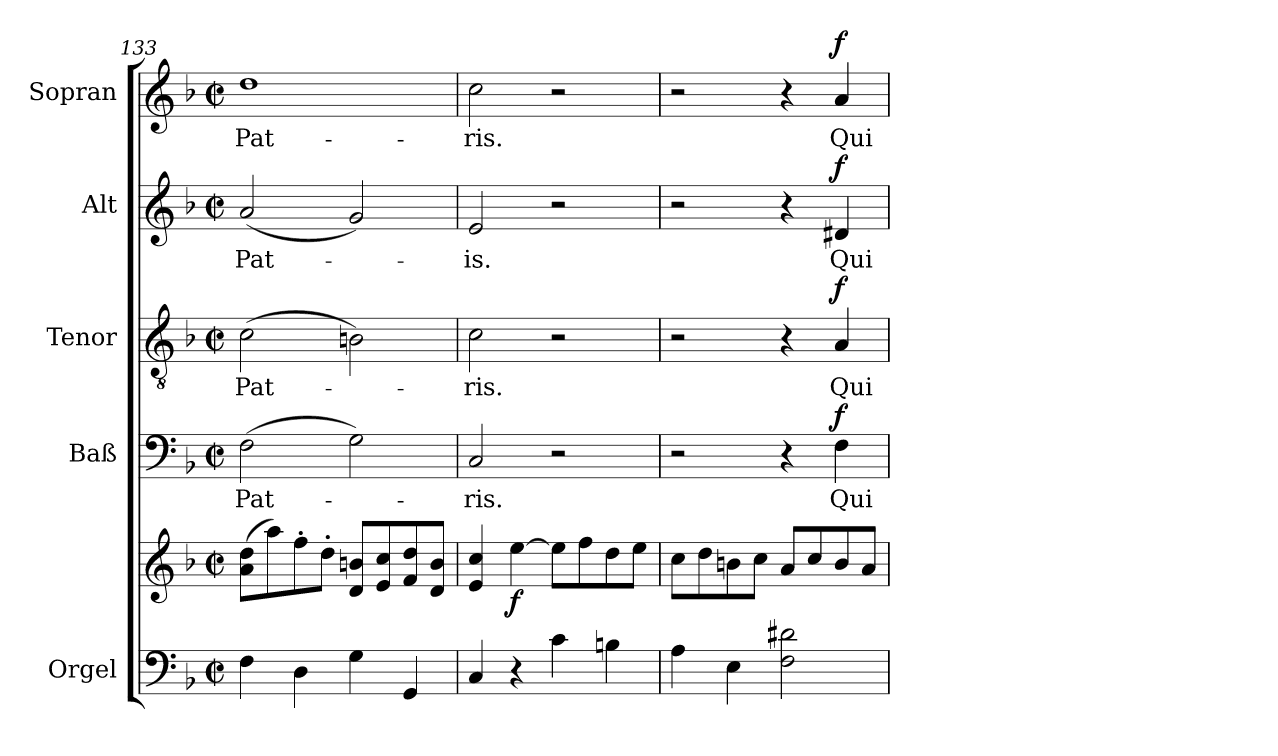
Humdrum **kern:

**kern	**kern	**dynam	**kern	**text	**dynam	**kern	**text	**dynam	**kern	**text	**dynam	**kern	**text	**dynam
*part5	*part5	*part5	*part4	*part4	*part4	*part3	*part3	*part3	*part2	*part2	*part2	*part1	*part1	*part1
*staff6	*staff5	*staff5/6	*staff4	*staff4	*staff4	*staff3	*staff3	*staff3	*staff2	*staff2	*staff2	*staff1	*staff1	*staff1
*I"Orgel	*	*	*I"Baß	*	*	*I"Tenor	*	*	*I"Alt	*	*	*I"Sopran	*	*
*I'Org.	*	*	*	*	*	*	*	*	*	*	*	*	*	*
!!LO:LB:g=z
*clefF4	*clefG2	*	*clefF4	*	*	*clefGv2	*	*	*clefG2	*	*	*clefG2	*	*
*k[b-]	*k[b-]	*	*k[b-]	*	*	*k[b-]	*	*	*k[b-]	*	*	*k[b-]	*	*
*F:	*F:	*	*F:	*	*	*F:	*	*	*F:	*	*	*F:	*	*
*M2/2	*M2/2	*	*M2/2	*	*	*M2/2	*	*	*M2/2	*	*	*M2/2	*	*
*met(c|)	*met(c|)	*	*met(c|)	*	*	*met(c|)	*	*	*met(c|)	*	*	*met(c|)	*	*
=133	=133	=133	=133	=133	=133	=133	=133	=133	=133	=133	=133	=133	=133	=133
!	!	!	!	!LO:LY:b	!	!	!LO:LY:b	!	!	!LO:LY:b	!	!	!LO:LY:b	!
4F\	(>8a\ 8dd\L	.	(>2F\	Pat-	.	(>2c\	Pat-	.	(<2a/	Pat-	.	1dd	Pat-	.
.	8aa\)	.	.	.	.	.	.	.	.	.	.	.	.	.
4D\	8ff'>\	.	.	.	.	.	.	.	.	.	.	.	.	.
.	8dd'>\J	.	.	.	.	.	.	.	.	.	.	.	.	.
4G\	8d/ 8bn/L	.	2G\)	.	.	2Bn\)	.	.	2g/)	.	.	.	.	.
.	8e/ 8cc/	.	.	.	.	.	.	.	.	.	.	.	.	.
4GG/	8f/ 8dd/	.	.	.	.	.	.	.	.	.	.	.	.	.
.	8d/ 8b/J	.	.	.	.	.	.	.	.	.	.	.	.	.
=134	=134	=134	=134	=134	=134	=134	=134	=134	=134	=134	=134	=134	=134	=134
!	!	!	!	!LO:LY:b	!	!	!LO:LY:b	!	!	!LO:LY:b	!	!	!LO:LY:b	!
4C/	4e/ 4cc/	.	2C/	-ris.	.	2c\	-ris.	.	2e/	-is.	.	2cc\	-ris.	.
!	!	!LO:DY:b	!	!	!	!	!	!	!	!	!	!	!	!
4r	[4ee\	f	.	.	.	.	.	.	.	.	.	.	.	.
4c\	8ee\L]	.	2r	.	.	2r	.	.	2r	.	.	2r	.	.
.	8ff\	.	.	.	.	.	.	.	.	.	.	.	.	.
4Bn\	8dd\	.	.	.	.	.	.	.	.	.	.	.	.	.
.	8ee\J	.	.	.	.	.	.	.	.	.	.	.	.	.
=135	=135	=135	=135	=135	=135	=135	=135	=135	=135	=135	=135	=135	=135	=135
4A\	8cc\L	.	2r	.	.	2r	.	.	2r	.	.	2r	.	.
.	8dd\	.	.	.	.	.	.	.	.	.	.	.	.	.
4E\	8bn\	.	.	.	.	.	.	.	.	.	.	.	.	.
.	8cc\J	.	.	.	.	.	.	.	.	.	.	.	.	.
2F\ 2d#X\	8a/L	.	4r	.	.	4r	.	.	4r	.	.	4r	.	.
.	8cc/	.	.	.	.	.	.	.	.	.	.	.	.	.
!	!	!	!	!LO:LY:b	!LO:DY:a	!	!LO:LY:b	!LO:DY:a	!	!LO:LY:b	!LO:DY:a	!	!LO:LY:b	!LO:DY:a
.	8b/	.	4F\	Qui	f	4A/	Qui	f	4d#X/	Qui	f	4a/	Qui	f
.	8a/J	.	.	.	.	.	.	.	.	.	.	.	.	.
=	=	=	=	=	=	=	=	=	=	=	=	=	=	=
*-	*-	*-	*-	*-	*-	*-	*-	*-	*-	*-	*-	*-	*-	*-
